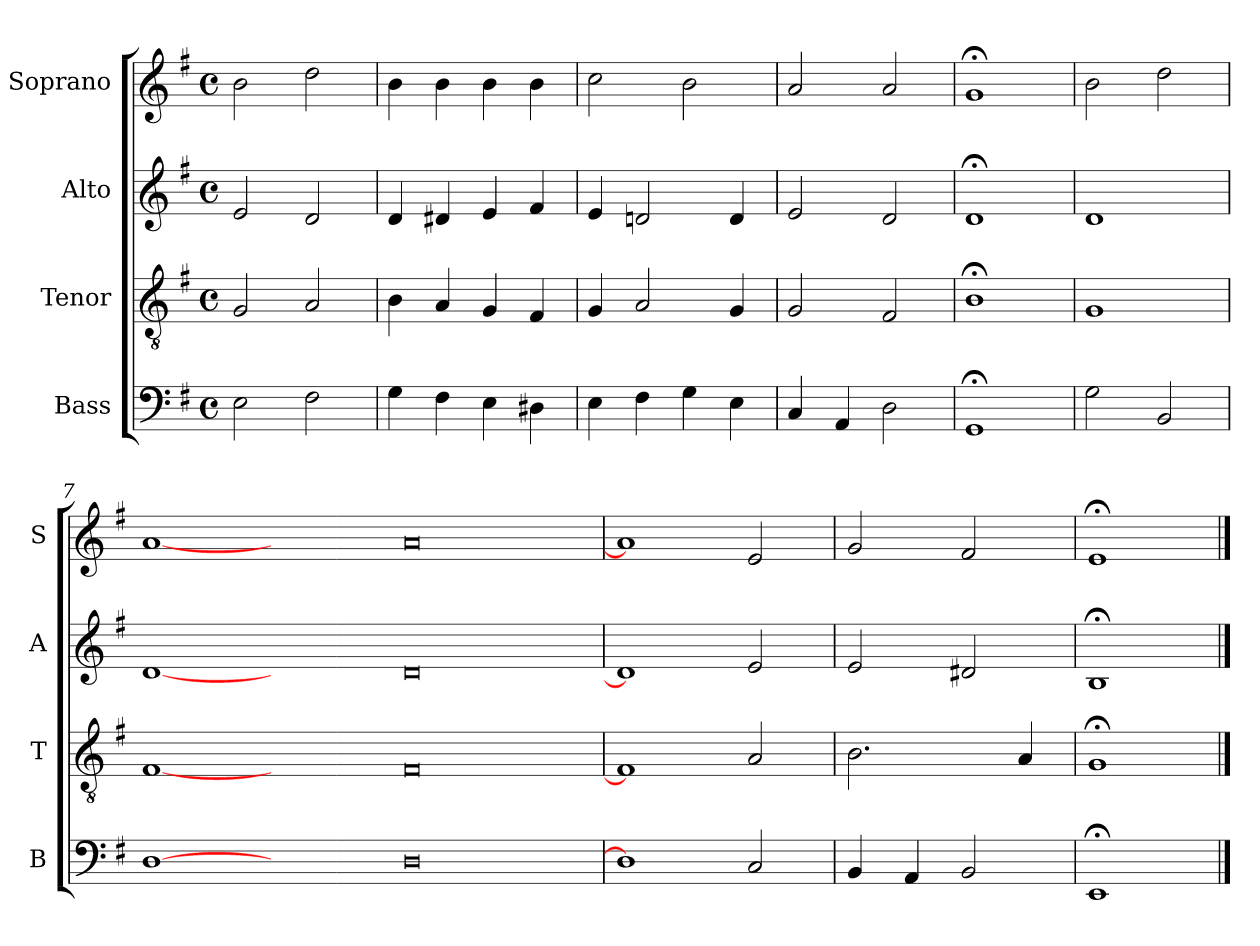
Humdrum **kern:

**kern	**kern	**kern	**kern
*part4	*part3	*part2	*part1
*staff4	*staff3	*staff2	*staff1
*I"Bass	*I"Tenor	*I"Alto	*I"Soprano
*I'B	*I'T	*I'A	*I'S
*clefF4	*clefGv2	*clefG2	*clefG2
*k[f#]	*k[f#]	*k[f#]	*k[f#]
*e:	*e:	*e:	*e:
*M4/4	*M4/4	*M4/4	*M4/4
*met(c)	*met(c)	*met(c)	*met(c)
*MM100	*MM100	*MM100	*MM100
=1	=1	=1	=1
2E	2G	2e	2b
2F#	2A	2d	2dd
=2	=2	=2	=2
4G	4B	4d	4b
4F#	4A	4d#X	4b
4E	4G	4e	4b
4D#X	4F#	4f#	4b
=3	=3	=3	=3
4E	4G	4e	2cc
4F#	2A	2dn	.
4G	.	.	2b
4E	4G	4d	.
=4	=4	=4	=4
4C	2G	2e	2a
4AA	.	.	.
2D	2F#	2d	2a
=5	=5	=5	=5
1GG;<	1B;<	1d;<	1g;<
=6	=6	=6	=6
2G	1G	1d	2b
2BB	.	.	2dd
=7	=7	=7	=7
[1D	[1F#i	[1di	[1a
1ryy	1ryy	1ryy	1ryy
0D	0F#i	0di	0a
=8	=8	=8	=8
1D]	1F#i]	1di]	1a]
2C	2Ai	2ei	2e
=9	=9	=9	=9
4BB	2.B	2e	2g
4AA	.	.	.
2BB	.	2d#X	2f#
.	4A	.	.
=10	=10	=10	=10
1EE;<	1G;<	1B;<	1e;<
==	==	==	==
*-	*-	*-	*-
